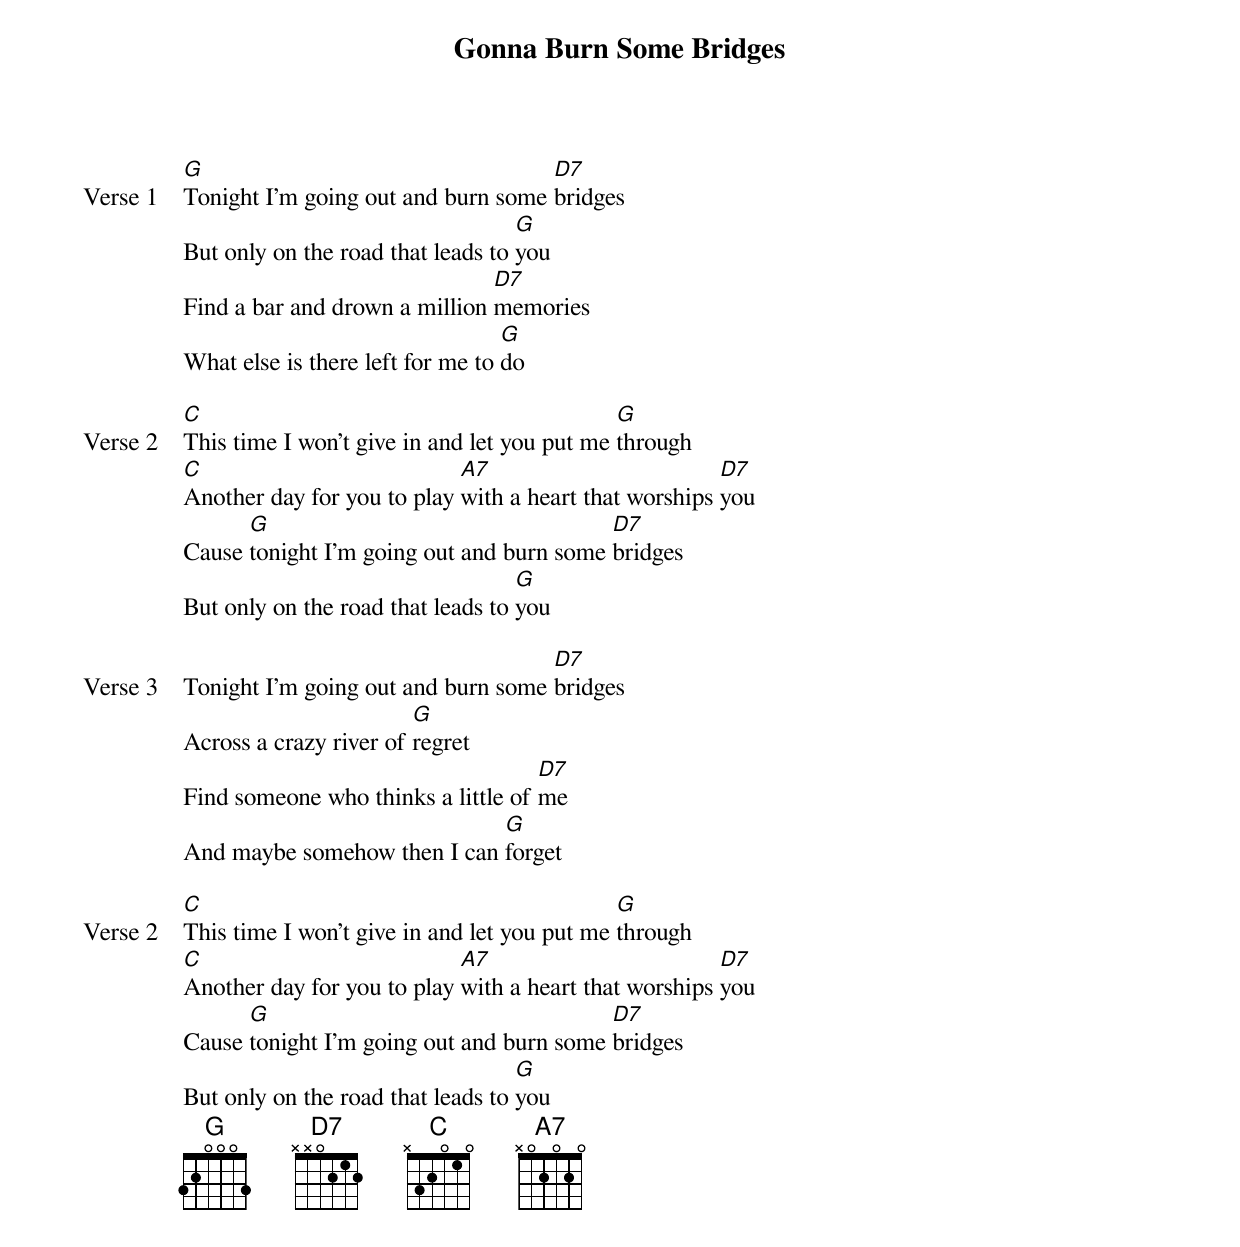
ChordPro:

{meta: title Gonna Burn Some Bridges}
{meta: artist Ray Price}
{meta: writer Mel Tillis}

{start_of_verse: Verse 1}
[G]Tonight I'm going out and burn some [D7]bridges
But only on the road that leads to [G]you
Find a bar and drown a million [D7]memories
What else is there left for me to [G]do
{end_of_verse}

{start_of_verse: Verse 2}
[C]This time I won't give in and let you put me [G]through
[C]Another day for you to play [A7]with a heart that worships [D7]you
Cause [G]tonight I'm going out and burn some [D7]bridges
But only on the road that leads to [G]you
{end_of_verse}

{start_of_verse: Verse 3}
Tonight I'm going out and burn some [D7]bridges
Across a crazy river of [G]regret
Find someone who thinks a little of [D7]me
And maybe somehow then I can [G]forget
{end_of_verse}

{start_of_verse: Verse 2}
[C]This time I won't give in and let you put me [G]through
[C]Another day for you to play [A7]with a heart that worships [D7]you
Cause [G]tonight I'm going out and burn some [D7]bridges
But only on the road that leads to [G]you
{end_of_verse}
